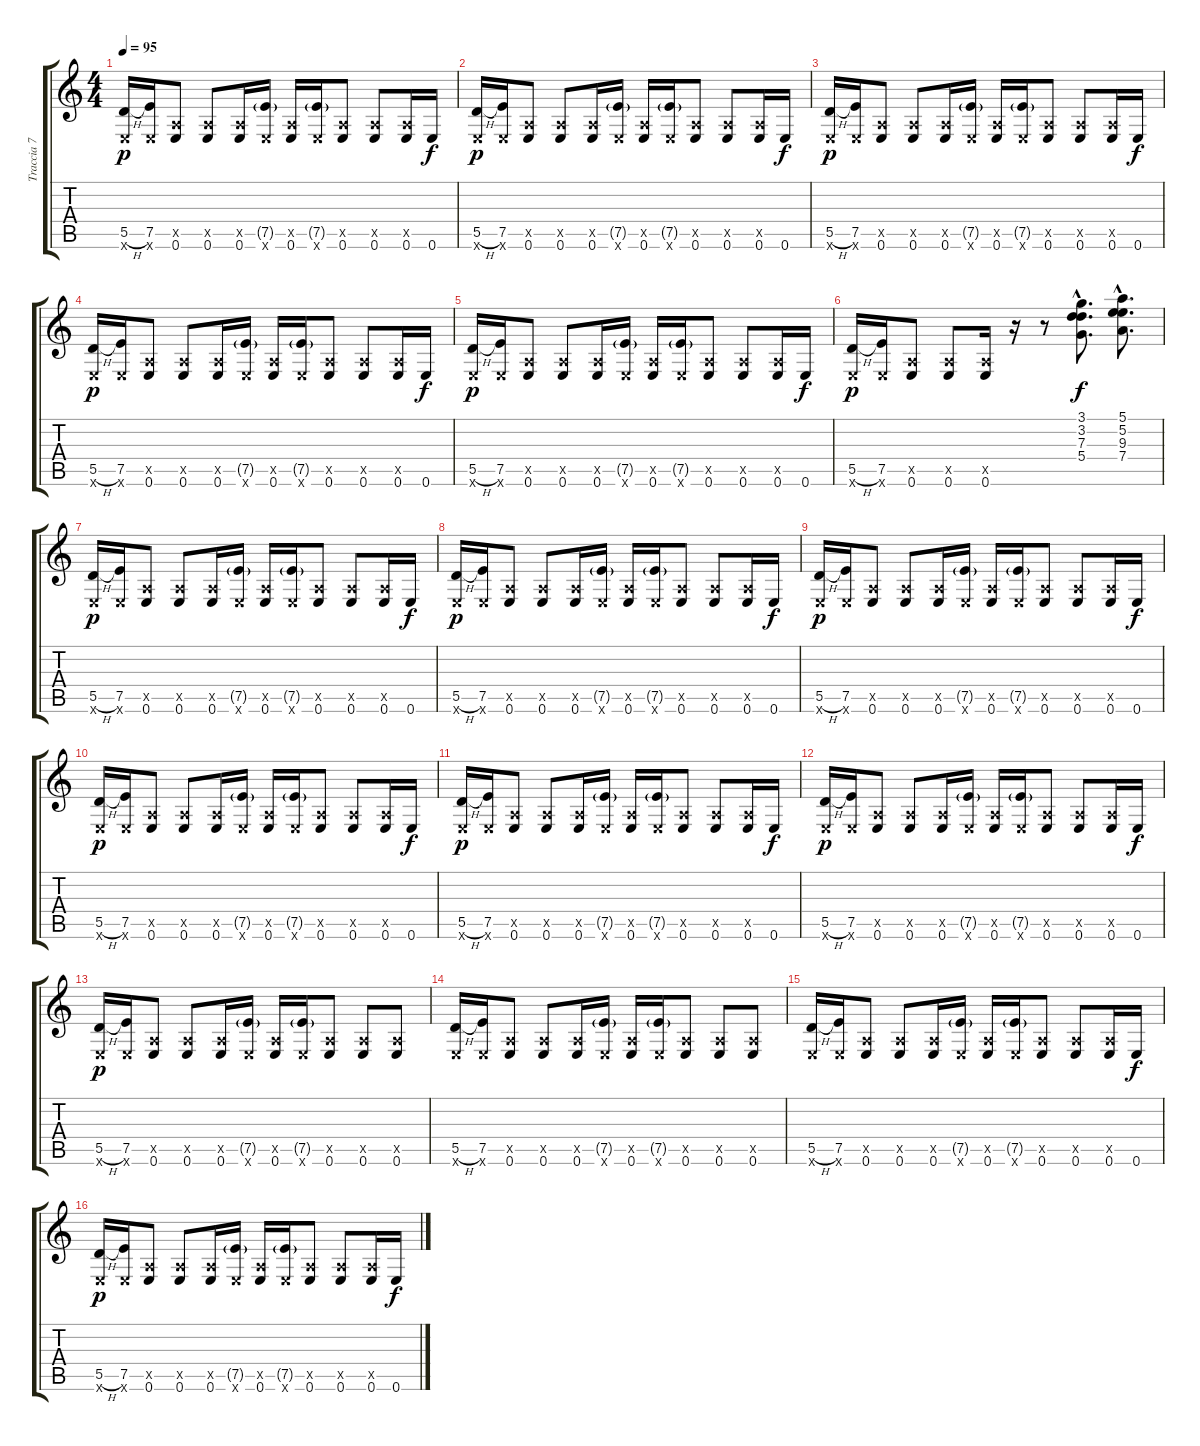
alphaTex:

\track ("Traccia 7" "Traccia 7") {instrument electricguitarclean}
\staff {score tabs}
\tuning (E4 B3 G3 D3 A2 E2) {hide}
\ts (4 4)
\tempo 95
\clef g2
\ks c
(5.5{h} 0.6{x}).16{dy p} (7.5 0.6{x}).16 (0.5{x} 0.6).8 (0.5{x} 0.6).8 (0.5{x} 0.6).16 (7.5{g} 0.6{x}).16 (0.5{x} 0.6).16 (7.5{g} 0.6{x}).16 (0.5{x} 0.6).8 (0.5{x} 0.6).8 (0.5{x} 0.6).16 0.6.16{dy f} |
(5.5{h} 0.6{x}).16{dy p} (7.5 0.6{x}).16 (0.5{x} 0.6).8 (0.5{x} 0.6).8 (0.5{x} 0.6).16 (7.5{g} 0.6{x}).16 (0.5{x} 0.6).16 (7.5{g} 0.6{x}).16 (0.5{x} 0.6).8 (0.5{x} 0.6).8 (0.5{x} 0.6).16 0.6.16{dy f} |
(5.5{h} 0.6{x}).16{dy p volume 16 instrument electricguitarclean} (7.5 0.6{x}).16 (0.5{x} 0.6).8 (0.5{x} 0.6).8 (0.5{x} 0.6).16 (7.5{g} 0.6{x}).16 (0.5{x} 0.6).16 (7.5{g} 0.6{x}).16 (0.5{x} 0.6).8 (0.5{x} 0.6).8 (0.5{x} 0.6).16 0.6.16{dy f} |
(5.5{h} 0.6{x}).16{dy p volume 16 instrument electricguitarclean} (7.5 0.6{x}).16 (0.5{x} 0.6).8 (0.5{x} 0.6).8 (0.5{x} 0.6).16 (7.5{g} 0.6{x}).16 (0.5{x} 0.6).16 (7.5{g} 0.6{x}).16 (0.5{x} 0.6).8 (0.5{x} 0.6).8 (0.5{x} 0.6).16 0.6.16{dy f} |
(5.5{h} 0.6{x}).16{dy p volume 16 instrument electricguitarclean} (7.5 0.6{x}).16 (0.5{x} 0.6).8 (0.5{x} 0.6).8 (0.5{x} 0.6).16 (7.5{g} 0.6{x}).16 (0.5{x} 0.6).16 (7.5{g} 0.6{x}).16 (0.5{x} 0.6).8 (0.5{x} 0.6).8 (0.5{x} 0.6).16 0.6.16{dy f} |
(5.5{h} 0.6{x}).16{dy p} (7.5 0.6{x}).16 (0.5{x} 0.6).8 (0.5{x} 0.6).8 (0.5{x} 0.6).16 r.16 r.8 (3.1{hac} 3.2{hac} 7.3{hac} 5.4{hac}).8{d dy f instrument distortionguitar} (5.1{hac} 5.2{hac} 9.3{hac} 7.4{hac}).8{d} |
(5.5{h} 0.6{x}).16{dy p volume 16 instrument electricguitarclean} (7.5 0.6{x}).16 (0.5{x} 0.6).8 (0.5{x} 0.6).8 (0.5{x} 0.6).16 (7.5{g} 0.6{x}).16 (0.5{x} 0.6).16 (7.5{g} 0.6{x}).16 (0.5{x} 0.6).8 (0.5{x} 0.6).8 (0.5{x} 0.6).16 0.6.16{dy f} |
(5.5{h} 0.6{x}).16{dy p volume 16 instrument electricguitarclean} (7.5 0.6{x}).16 (0.5{x} 0.6).8 (0.5{x} 0.6).8 (0.5{x} 0.6).16 (7.5{g} 0.6{x}).16 (0.5{x} 0.6).16 (7.5{g} 0.6{x}).16 (0.5{x} 0.6).8 (0.5{x} 0.6).8 (0.5{x} 0.6).16 0.6.16{dy f} |
(5.5{h} 0.6{x}).16{dy p volume 16 instrument electricguitarclean} (7.5 0.6{x}).16 (0.5{x} 0.6).8 (0.5{x} 0.6).8 (0.5{x} 0.6).16 (7.5{g} 0.6{x}).16 (0.5{x} 0.6).16 (7.5{g} 0.6{x}).16 (0.5{x} 0.6).8 (0.5{x} 0.6).8 (0.5{x} 0.6).16 0.6.16{dy f} |
(5.5{h} 0.6{x}).16{dy p volume 16 instrument electricguitarclean} (7.5 0.6{x}).16 (0.5{x} 0.6).8 (0.5{x} 0.6).8 (0.5{x} 0.6).16 (7.5{g} 0.6{x}).16 (0.5{x} 0.6).16 (7.5{g} 0.6{x}).16 (0.5{x} 0.6).8 (0.5{x} 0.6).8 (0.5{x} 0.6).16 0.6.16{dy f} |
(5.5{h} 0.6{x}).16{dy p volume 11 instrument electricguitarclean} (7.5 0.6{x}).16 (0.5{x} 0.6).8 (0.5{x} 0.6).8 (0.5{x} 0.6).16 (7.5{g} 0.6{x}).16 (0.5{x} 0.6).16 (7.5{g} 0.6{x}).16 (0.5{x} 0.6).8 (0.5{x} 0.6).8 (0.5{x} 0.6).16 0.6.16{dy f} |
(5.5{h} 0.6{x}).16{dy p} (7.5 0.6{x}).16 (0.5{x} 0.6).8 (0.5{x} 0.6).8 (0.5{x} 0.6).16 (7.5{g} 0.6{x}).16 (0.5{x} 0.6).16 (7.5{g} 0.6{x}).16 (0.5{x} 0.6).8 (0.5{x} 0.6).8 (0.5{x} 0.6).16 0.6.16{dy f} |
(5.5{h} 0.6{x}).16{dy p} (7.5 0.6{x}).16 (0.5{x} 0.6).8 (0.5{x} 0.6).8 (0.5{x} 0.6).16 (7.5{g} 0.6{x}).16 (0.5{x} 0.6).16 (7.5{g} 0.6{x}).16 (0.5{x} 0.6).8 (0.5{x} 0.6).8 (0.5{x} 0.6).8 |
(5.5{h} 0.6{x}).16 (7.5 0.6{x}).16 (0.5{x} 0.6).8 (0.5{x} 0.6).8 (0.5{x} 0.6).16 (7.5{g} 0.6{x}).16 (0.5{x} 0.6).16 (7.5{g} 0.6{x}).16 (0.5{x} 0.6).8 (0.5{x} 0.6).8 (0.5{x} 0.6).8 |
(5.5{h} 0.6{x}).16 (7.5 0.6{x}).16 (0.5{x} 0.6).8 (0.5{x} 0.6).8 (0.5{x} 0.6).16 (7.5{g} 0.6{x}).16 (0.5{x} 0.6).16 (7.5{g} 0.6{x}).16 (0.5{x} 0.6).8 (0.5{x} 0.6).8 (0.5{x} 0.6).16 0.6.16{dy f} |
(5.5{h} 0.6{x}).16{dy p} (7.5 0.6{x}).16 (0.5{x} 0.6).8 (0.5{x} 0.6).8 (0.5{x} 0.6).16 (7.5{g} 0.6{x}).16 (0.5{x} 0.6).16 (7.5{g} 0.6{x}).16 (0.5{x} 0.6).8 (0.5{x} 0.6).8 (0.5{x} 0.6).16 0.6.16{dy f}
